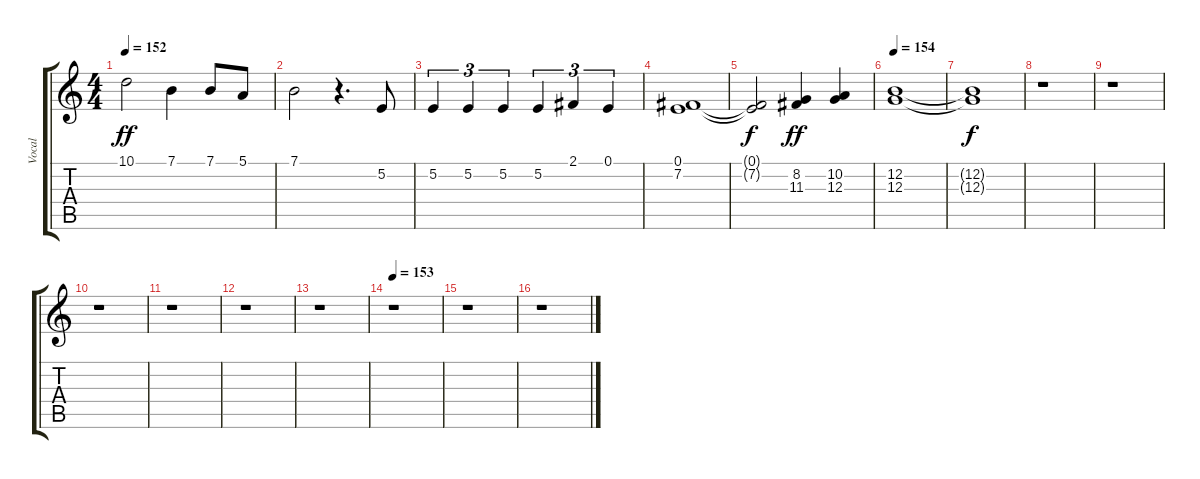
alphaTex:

\track ("Vocal" "Vocal") {instrument synthvoice}
\staff {score tabs}
\tuning (E4 B3 G3 D3 A2 E2) {hide}
\ts (4 4)
\tempo 152
\clef g2
\ks c
10.1.2{dy ff} 7.1.4 7.1.8 5.1.8 |
7.1.2 r.4{d} 5.2.8 |
5.2.4{tu (3 2)} 5.2.4{tu (3 2)} 5.2.4{tu (3 2)} 5.2.4{tu (3 2)} 2.1.4{tu (3 2)} 0.1.4{tu (3 2)} |
(0.1 7.2).1 |
(0.1{t} 7.2{t}).2{dy f} (8.2 11.3).4{dy ff} (10.2 12.3).4 |
\tempo 154
(12.2 12.3).1 |
(12.2{t} 12.3{t}).1{dy f} |
r.1 |
r.1 |
r.1 |
r.1 |
r.1 |
r.1 |
\tempo 153
r.1 |
r.1 |
r.1
